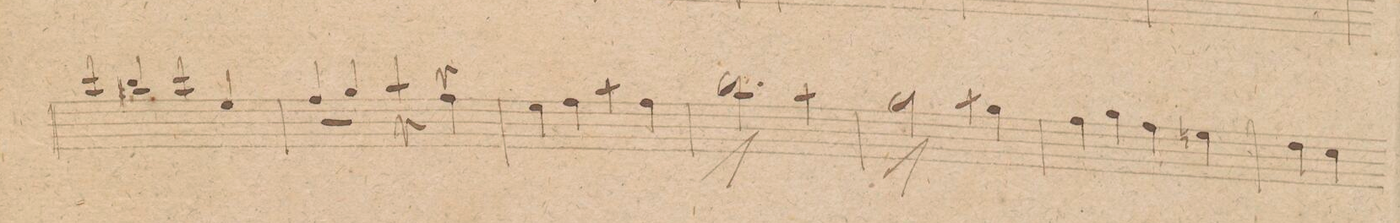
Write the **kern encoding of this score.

**kern	**dynam
*I"Basso.	*
*clefF4	*
*k[f#c#g#]	*
*met(c|)	*
*M2/2	*
4e/	.
4d#X/	.
4e/	.
4G#/	.
=223	=223
*^	*
4A/	2r	.
4B/	.	.
4c#/	4r	.
4r	4A\	.
*v	*v	*
=224	=224
4G#\	.
4A\	.
4c#\	.
4A\	.
=225	=225
2.d\	>
4c#\	]
=226	=226
2B\	>
4c#\	]
4B\	.
=227	=227
4A\	.
4B\	.
4A\	.
4Gn\	.
=228	=228
4F#\	.
4E\	.
*-	*-
